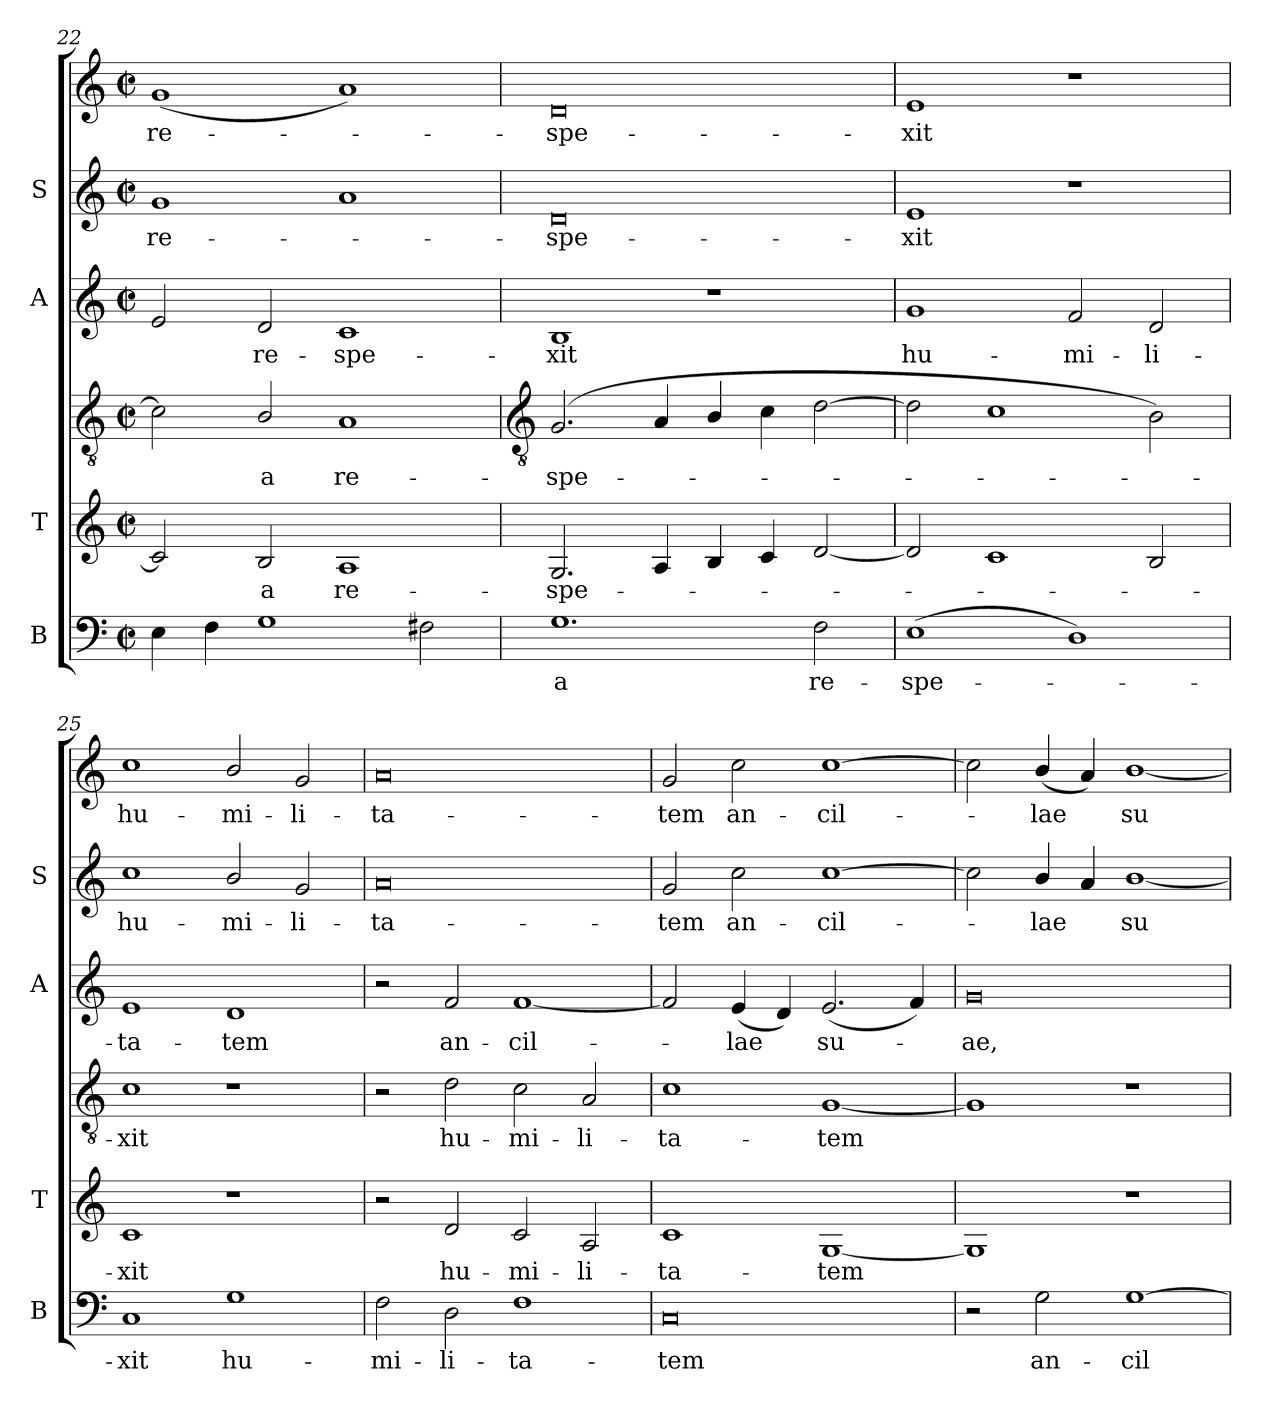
**kern	**text	**kern	**text	**kern	**text	**kern	**text	**kern	**text	**kern	**text
*part4	*part4	*part3	*part3	*part3	*part3	*part2	*part2	*part1	*part1	*part1	*part1
*staff6	*staff6	*staff5	*staff5	*staff4	*staff4	*staff3	*staff3	*staff2	*staff2	*staff1	*staff1
*I"B	*	*I"T	*	*	*	*I"A	*	*I"S	*	*	*
*I'B	*	*I'T	*	*	*	*I'A	*	*I'S	*	*	*
*clefF4	*	*	*	*clefGv2	*	*clefG2	*	*	*	*clefG2	*
*k[]	*	*k[]	*	*k[]	*	*k[]	*	*k[]	*	*k[]	*
*C:	*	*C:	*	*C:	*	*C:	*	*C:	*	*C:	*
*M4/2	*	*M4/2	*	*M4/2	*	*M4/2	*	*M4/2	*	*M4/2	*
*met(c|)	*	*met(c|)	*	*met(c|)	*	*met(c|)	*	*met(c|)	*	*met(c|)	*
=22	=22	=22	=22	=22	=22	=22	=22	=22	=22	=22	=22
!	!	!	!	!	!	!	!	!	!LO:LY:b	!	!LO:LY:b
4E	.	2c]	.	2c]	.	2e	.	1g	re-	(<1g	re-
4F	.	.	.	.	.	.	.	.	.	.	.
!	!	!	!LO:LY:b	!	!LO:LY:b	!	!LO:LY:b	!	!	!	!
1G	.	2B/	a	2B/	a	2d	re-	.	.	.	.
!	!	!	!LO:LY:b	!	!LO:LY:b	!	!LO:LY:b	!	!	!	!
.	.	1A	re-	1A	re-	1c	-spe-	1a	.	1a)	.
2F#	.	.	.	.	.	.	.	.	.	.	.
!!LO:LB:g=z
=23	=23	=23	=23	=23	=23	=23	=23	=23	=23	=23	=23
*	*	*	*	*clefGv2	*	*	*	*	*	*	*
!	!LO:LY:b	!	!LO:LY:b	!	!LO:LY:b	!	!LO:LY:b	!	!LO:LY:b	!	!LO:LY:b
1.G	a	2.G	-spe-	(<2.G	-spe-	1B	-xit	0d	spe-	0d	spe-
.	.	4A	.	4A	.	.	.	.	.	.	.
.	.	4B/	.	4B/	.	1r	.	.	.	.	.
.	.	4c	.	4c	.	.	.	.	.	.	.
!	!LO:LY:b	!	!	!	!	!	!	!	!	!	!
2F	re-	[2d	.	[2d	.	.	.	.	.	.	.
=24	=24	=24	=24	=24	=24	=24	=24	=24	=24	=24	=24
!	!LO:LY:b	!	!	!	!	!	!LO:LY:b	!	!LO:LY:b	!	!LO:LY:b
(>1E	-spe-	2d]	.	2d]	.	1g	hu-	1e	-xit	1e	-xit
.	.	1c/	.	1c/	.	.	.	.	.	.	.
!	!	!	!	!	!	!	!LO:LY:b	!	!	!	!
1D)	.	.	.	.	.	2f	-mi-	1r	.	1r	.
!	!	!	!	!	!	!	!LO:LY:b	!	!	!	!
.	.	2B	.	2B)	.	2d	-li-	.	.	.	.
=25	=25	=25	=25	=25	=25	=25	=25	=25	=25	=25	=25
!	!LO:LY:b	!	!LO:LY:b	!	!LO:LY:b	!	!LO:LY:b	!	!LO:LY:b	!	!LO:LY:b
1C	xit	1c	xit	1c	xit	1e	-ta-	1cc	hu-	1cc	hu-
!	!LO:LY:b	!	!	!	!	!	!LO:LY:b	!	!LO:LY:b	!	!LO:LY:b
1G	hu-	1r	.	1r	.	1d	-tem	2b/	-mi-	2b/	-mi-
!	!	!	!	!	!	!	!	!	!LO:LY:b	!	!LO:LY:b
.	.	.	.	.	.	.	.	2g	-li-	2g	-li-
=26	=26	=26	=26	=26	=26	=26	=26	=26	=26	=26	=26
!	!LO:LY:b	!	!	!	!	!	!	!	!LO:LY:b	!	!LO:LY:b
2F	-mi-	2r	.	2r	.	2r	.	0a	-ta-	0a	-ta-
!	!LO:LY:b	!	!LO:LY:b	!	!LO:LY:b	!	!LO:LY:b	!	!	!	!
2D	-li-	2d	hu-	2d	hu-	2f	an-	.	.	.	.
!	!LO:LY:b	!	!LO:LY:b	!	!LO:LY:b	!	!LO:LY:b	!	!	!	!
1F	-ta-	2c	-mi-	2c	-mi-	[1f	-cil-	.	.	.	.
!	!	!	!LO:LY:b	!	!LO:LY:b	!	!	!	!	!	!
.	.	2A	-li-	2A	-li-	.	.	.	.	.	.
=27	=27	=27	=27	=27	=27	=27	=27	=27	=27	=27	=27
!	!LO:LY:b	!	!LO:LY:b	!	!LO:LY:b	!	!	!	!LO:LY:b	!	!LO:LY:b
0C	-tem	1c	-ta-	1c	-ta-	2f]	.	2g	-tem	2g	-tem
!	!	!	!	!	!	!	!LO:LY:b	!	!LO:LY:b	!	!LO:LY:b
.	.	.	.	.	.	(<4e	lae	2cc	an-	2cc	an-
.	.	.	.	.	.	4d)	.	.	.	.	.
!	!	!	!LO:LY:b	!	!LO:LY:b	!	!LO:LY:b	!	!LO:LY:b	!	!LO:LY:b
.	.	[1G	-tem	[1G	-tem	(<2.e	su-	[1cc	-cil-	[1cc	-cil-
.	.	.	.	.	.	4f)	.	.	.	.	.
=28	=28	=28	=28	=28	=28	=28	=28	=28	=28	=28	=28
!	!	!	!	!	!	!	!LO:LY:b	!	!	!	!
2r	.	1G]	.	1G]	.	0g	ae,	2cc]	.	2cc]	.
!	!LO:LY:b	!	!	!	!	!	!	!	!LO:LY:b	!	!LO:LY:b
2G	an-	.	.	.	.	.	.	4b/	lae	(<4b/	lae
.	.	.	.	.	.	.	.	4a	.	4a)	.
!	!LO:LY:b	!	!	!	!	!	!	!	!LO:LY:b	!	!LO:LY:b
[1G	-cil-	1r	.	1r	.	.	.	[1b/	su-	[1b/	su-
=	=	=	=	=	=	=	=	=	=	=	=
*-	*-	*-	*-	*-	*-	*-	*-	*-	*-	*-	*-
